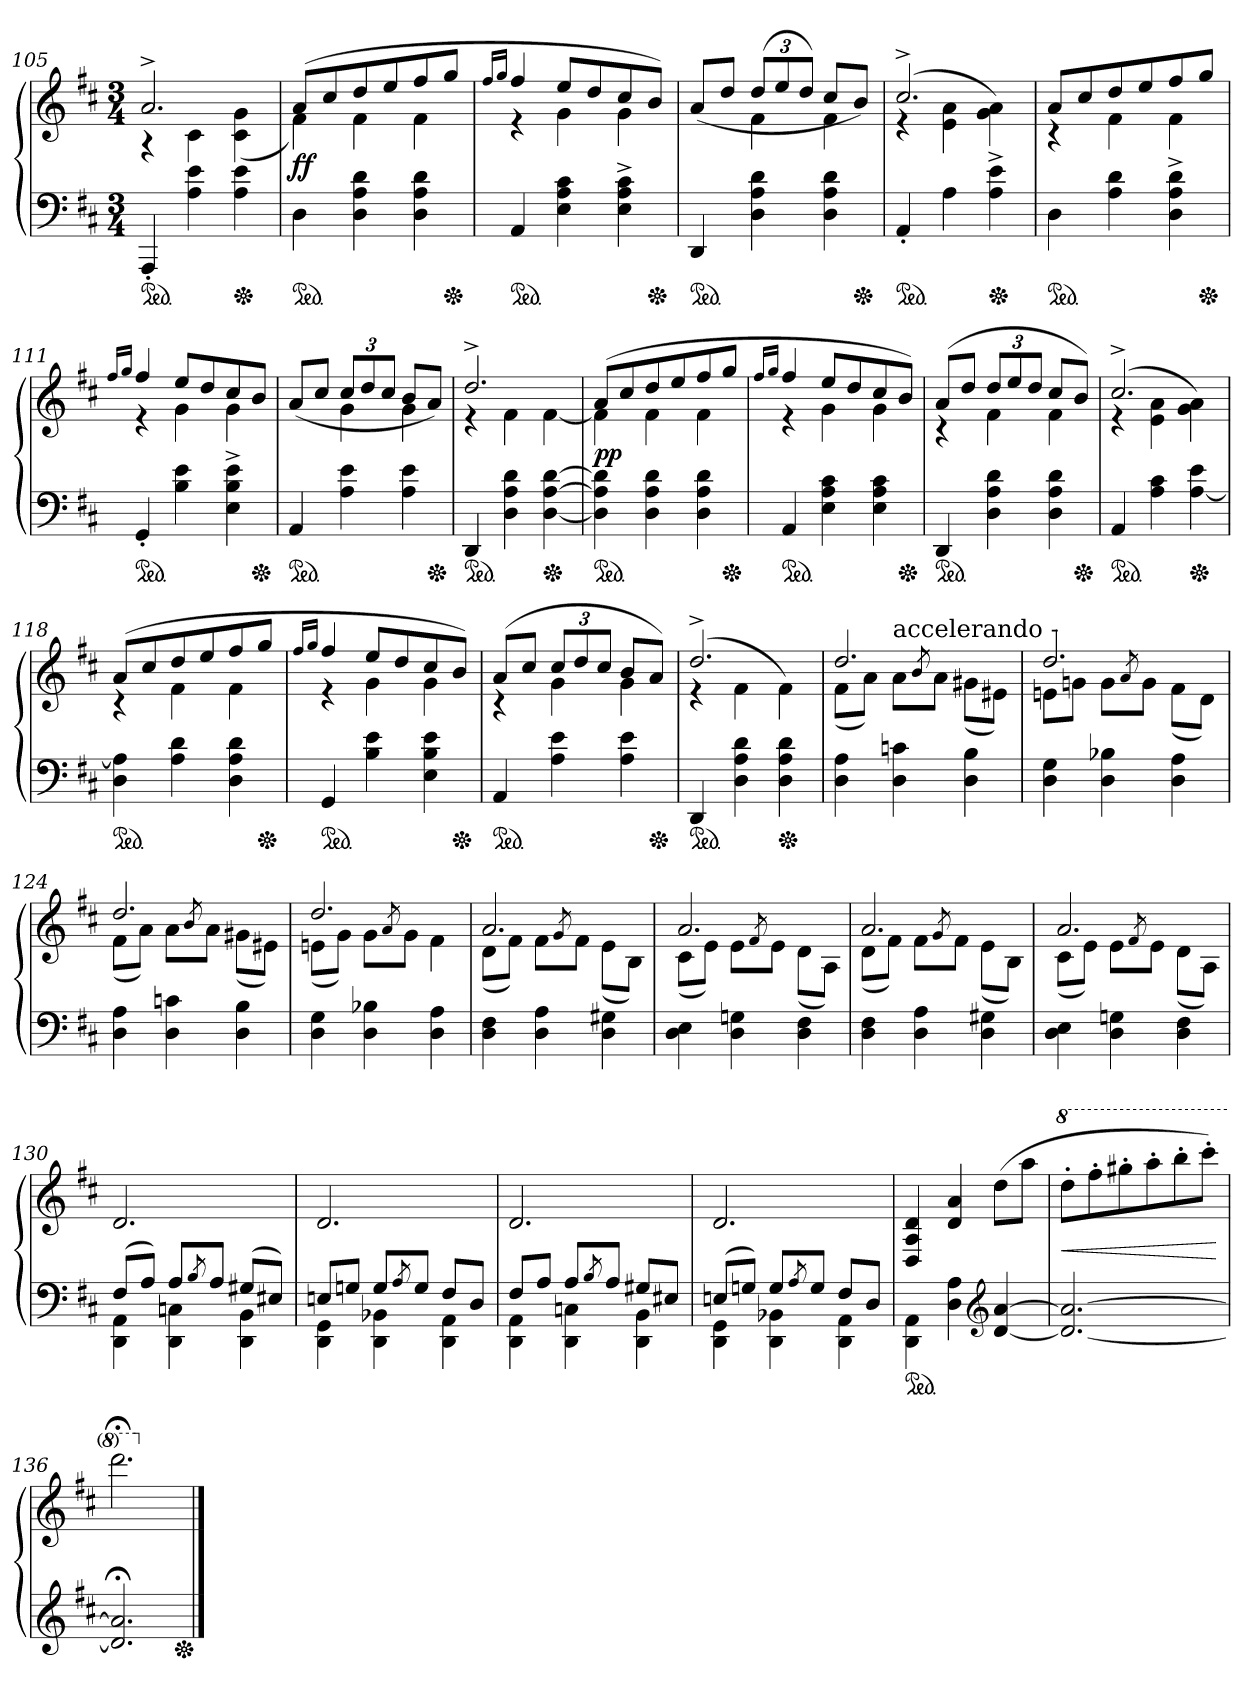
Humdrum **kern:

**kern	**kern	**dynam
*part1	*part1	*part1
*staff2	*staff1	*staff1/2
*clefF4	*clefG2	*
*k[f#c#]	*k[f#c#]	*
*M3/4	*M3/4	*
=105	=105	=105
*	*^	*
*ped	*	*	*
4AAA'	2.a^	4r	.
4A 4e	.	4c#	.
*Xped	*	*	*
4A 4e	.	(>4c# 4g	.
=106	=106	=106	=106
*ped	*	*	*
4D	(>8aL	4f#)	ff
.	8cc#	.	.
4D 4A 4d	8dd	4f#	.
.	8ee	.	.
4D 4A 4d	8ff#	4f#	.
*Xped	*	*	*
.	8ggJ	.	.
=107	=107	=107	=107
.	16qff#/LL	.	.
.	16qgg/JJ	.	.
*ped	*	*	*
4AA	4ff#	4r	.
4E 4A 4c#	8eeL	4g	.
.	8dd	.	.
4E^ 4A^ 4c#^	8cc#	4g	.
*Xped	*	*	*
.	8bJ)	.	.
=108	=108	=108	=108
*ped	*	*	*
4DD	(>8a/L	4ryy	.
.	8ddJ	.	.
4D 4A 4d	(<12ddL	4f#	.
.	12ee	.	.
.	12ddJ)	.	.
4D 4A 4d	8cc#L	4f#	.
*Xped	*	*	*
.	8bJ)	.	.
=109	=109	=109	=109
*ped	*	*	*
4AA'	(>2.cc#^	4r	.
4A	.	4e 4a	.
*Xped	*	*	*
4A^ 4e^	.	4g 4a)	.
=110	=110	=110	=110
*ped	*	*	*
4D	8aL	4r	.
.	8cc#	.	.
4A 4d	8dd	4f#	.
.	8ee	.	.
4D^ 4A^ 4d^	8ff#	4f#	.
*Xped	*	*	*
.	8ggJ	.	.
=111	=111	=111	=111
.	16qff#/LL	.	.
.	16qgg/JJ	.	.
*ped	*	*	*
4GG'	4ff#	4r	.
4B 4e	8eeL	4g	.
.	8dd	.	.
4E^ 4B^ 4e^	8cc#	4g	.
*Xped	*	*	*
.	8bJ	.	.
=112	=112	=112	=112
*ped	*	*	*
4AA	(>8a/L	4ryy	.
.	8cc#J	.	.
4A 4e	12cc#L	4g	.
.	12dd	.	.
.	12cc#J	.	.
4A 4e	8bL	4g	.
*Xped	*	*	*
.	8aJ)	.	.
=113	=113	=113	=113
*ped	*	*	*
4DD	2.dd^	4r	.
4D 4A 4d	.	4f#	.
*Xped	*	*	*
[4D [4A [4d	.	[4f#	.
=114	=114	=114	=114
*ped	*	*	*
4D] 4A] 4d]	(>8aL	4f#]	pp
.	8cc#	.	.
4D 4A 4d	8dd	4f#	.
.	8ee	.	.
4D 4A 4d	8ff#	4f#	.
*Xped	*	*	*
.	8ggJ	.	.
=115	=115	=115	=115
.	16qff#/LL	.	.
.	16qgg/JJ	.	.
*ped	*	*	*
4AA	4ff#	4r	.
4E 4A 4c#	8eeL	4g	.
.	8dd	.	.
4E 4A 4c#	8cc#	4g	.
*Xped	*	*	*
.	8bJ)	.	.
=116	=116	=116	=116
*ped	*	*	*
4DD	(>8aL	4r	.
.	8ddJ	.	.
4D 4A 4d	12ddL	4f#	.
.	12ee	.	.
.	12ddJ	.	.
4D 4A 4d	8cc#L	4f#	.
*Xped	*	*	*
.	8bJ)	.	.
=117	=117	=117	=117
*ped	*	*	*
4AA	(>2.cc#^	4r	.
4A 4c#	.	4e 4a	.
*Xped	*	*	*
[4A 4e	.	4g 4a)	.
=118	=118	=118	=118
*ped	*	*	*
4D 4A]	(>8aL	4r	.
.	8cc#	.	.
4A 4d	8dd	4f#	.
.	8ee	.	.
4D 4A 4d	8ff#	4f#	.
*Xped	*	*	*
.	8ggJ	.	.
=119	=119	=119	=119
.	16qff#/LL	.	.
.	16qgg/JJ	.	.
*ped	*	*	*
4GG	4ff#	4r	.
4B 4e	8eeL	4g	.
.	8dd	.	.
4E 4B 4e	8cc#	4g	.
*Xped	*	*	*
.	8bJ)	.	.
=120	=120	=120	=120
*ped	*	*	*
4AA	(>8aL	4r	.
.	8cc#J	.	.
4A 4e	12cc#L	4g	.
.	12dd	.	.
.	12cc#J	.	.
4A 4e	8bL	4g	.
*Xped	*	*	*
.	8aJ)	.	.
=121	=121	=121	=121
*ped	*	*	*
4DD	(>2.dd^	4r	.
4D 4A 4d	.	4f#	.
*Xped	*	*	*
4D 4A 4d	.	4f#)	.
=122	=122	=122	=122
4D 4A	2.dd	(>8f#L	.
.	.	8aJ)	.
!	!	!LO:TX:a:t=accelerando -	!
4D 4cn	.	8aL	.
.	.	8qb/	.
.	.	8aJ	.
4D 4B	.	(>8g#XL	.
.	.	8e#XJ)	.
=123	=123	=123	=123
4D 4G	2.dd	8enL	.
.	.	8gnJ	.
4D 4B-X	.	8gL	.
.	.	8qa/	.
.	.	8gJ	.
4D 4A	.	(>8f#L	.
.	.	8dJ)	.
=124	=124	=124	=124
4D 4A	2.dd	(>8f#L	.
.	.	8aJ)	.
4D 4cn	.	8aL	.
.	.	8qb/	.
.	.	8aJ	.
4D 4B	.	(>8g#XL	.
.	.	8e#XJ)	.
=125	=125	=125	=125
4D 4G	2.dd	(>8enL	.
.	.	8gJ)	.
4D 4B-X	.	8gL	.
.	.	8qa/	.
.	.	8gJ	.
4D 4A	.	4f#	.
=126	=126	=126	=126
4D 4F#	2.a	(>8dL	.
.	.	8f#J)	.
4D 4A	.	8f#L	.
.	.	8qg/	.
.	.	8f#J	.
4D 4G#X	.	(>8eL	.
.	.	8BJ)	.
=127	=127	=127	=127
4D 4E	2.a	(>8c#L	.
.	.	8eJ)	.
4D 4Gn	.	8eL	.
.	.	8qf#/	.
.	.	8eJ	.
4D 4F#	.	(>8dL	.
.	.	8AJ)	.
=128	=128	=128	=128
4D 4F#	2.a	(>8dL	.
.	.	8f#J)	.
4D 4A	.	8f#L	.
.	.	8qg/	.
.	.	8f#J	.
4D 4G#X	.	(>8eL	.
.	.	8BJ)	.
=129	=129	=129	=129
4D 4E	2.a	(>8c#L	.
.	.	8eJ)	.
4D 4Gn	.	8eL	.
.	.	8qf#/	.
.	.	8eJ	.
4D 4F#	.	(>8dL	.
.	.	8AJ)	.
=130	=130	=130	=130
*^	*	*	*
!	!	!LO:TX:a:t=smorzando -	!	!
*	*	*v	*v	*
(<8F#L	4DD 4AA	2.d	.
8AJ)	.	.	.
8AL	4DD 4Cn	.	.
8qB/	.	.	.
8AJ	.	.	.
(<8G#XL	4DD 4BB	.	.
8E#XJ)	.	.	.
=131	=131	=131	=131
8EnL	4DD 4GG	2.d	.
8GnJ	.	.	.
8GL	4DD 4BB-X	.	.
8qA/	.	.	.
8GJ	.	.	.
8F#L	4DD 4AA	.	.
8DJ	.	.	.
=132	=132	=132	=132
8F#L	4DD 4AA	2.d	.
8AJ	.	.	.
8AL	4DD 4Cn	.	.
8qB/	.	.	.
8AJ	.	.	.
8G#XL	4DD 4BB	.	.
8E#XJ	.	.	.
=133	=133	=133	=133
(<8EnL	4DD 4GG	2.d	.
8GnJ)	.	.	.
8GL	4DD 4BB-X	.	.
8qA/	.	.	.
8GJ	.	.	.
8F#L	4DD 4AA	.	.
8DJ	.	.	.
*v	*v	*	*
=134	=134	=134
*ped	*	*
4DD\ 4AA\	4D/ 4A/ 4d/	.
4D 4A	4d 4a	.
*clefG2	*	*
[4d [4a	(>8ddL	.
.	8aaJ	.
=135	=135	=135
*	*8va	*
2.d_ 2.a_	8ddd'L	<
.	8fff#'	.
.	8ggg#X'	.
.	8aaa'	.
.	8bbb'	.
.	8cccc#'J)	.
.	.	[
=136	=136	=136
2.d]; 2.a];	2.dddd;<	.
!	!LO:TX:a:t=Fine.	!
*Xped	*	*
*	*X8va	*
==	==	==
*-	*-	*-
